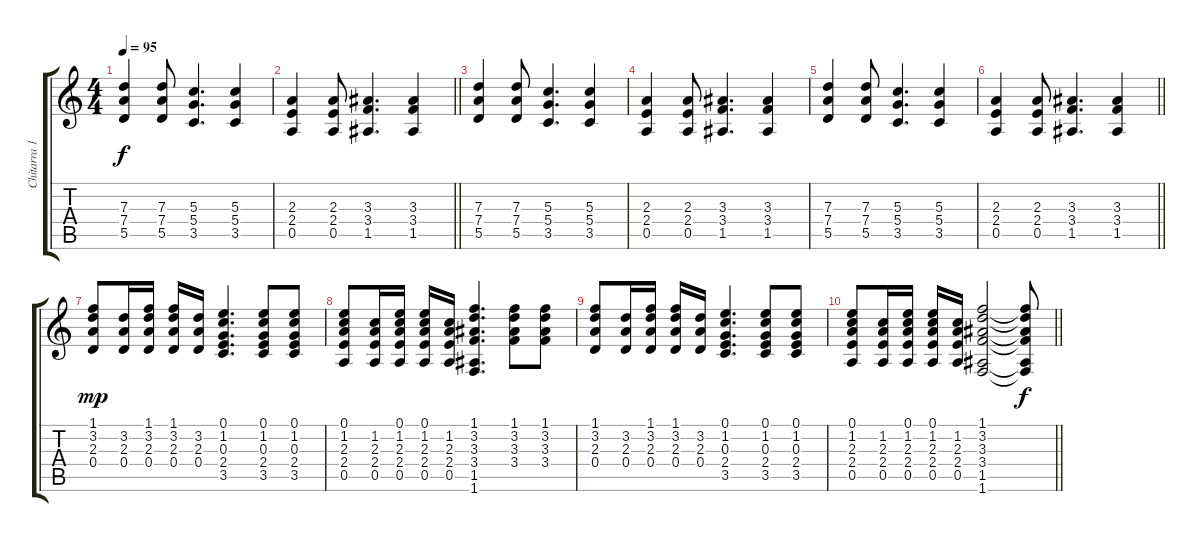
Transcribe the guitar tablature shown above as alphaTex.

\track ("Chitarra 1" "Chitarra 1") {instrument acousticguitarsteel}
\staff {score tabs}
\tuning (E4 B3 G3 D3 A2 E2) {hide}
\ts (4 4)
\tempo 95
\clef g2
\ks c
(7.3 7.4 5.5).4{dy f} (7.3 7.4 5.5).8 (5.3 5.4 3.5).4{d} (5.3 5.4 3.5).4 |
\barLineRight lightlight
(2.3 2.4 0.5).4 (2.3 2.4 0.5).8 (3.3 3.4 1.5).4{d} (3.3 3.4 1.5).4 |
(7.3 7.4 5.5).4{volume 12 instrument overdrivenguitar} (7.3 7.4 5.5).8 (5.3 5.4 3.5).4{d} (5.3 5.4 3.5).4 |
(2.3 2.4 0.5).4 (2.3 2.4 0.5).8 (3.3 3.4 1.5).4{d} (3.3 3.4 1.5).4 |
(7.3 7.4 5.5).4 (7.3 7.4 5.5).8 (5.3 5.4 3.5).4{d} (5.3 5.4 3.5).4 |
\barLineRight lightlight
(2.3 2.4 0.5).4 (2.3 2.4 0.5).8 (3.3 3.4 1.5).4{d} (3.3 3.4 1.5).4 |
(1.1 3.2 2.3 0.4).8{dy mp instrument acousticguitarsteel} (3.2 2.3 0.4).16 (1.1 3.2 2.3 0.4).16 (1.1 3.2 2.3 0.4).16 (3.2 2.3 0.4).16 (0.1 1.2 0.3 2.4 3.5).4{d} (0.1 1.2 0.3 2.4 3.5).8 (0.1 1.2 0.3 2.4 3.5).8 |
(0.1 1.2 2.3 2.4 0.5).8 (1.2 2.3 2.4 0.5).16 (0.1 1.2 2.3 2.4 0.5).16 (0.1 1.2 2.3 2.4 0.5).16 (1.2 2.3 2.4 0.5).16 (1.1 3.2 3.3 3.4 1.5 1.6).4{d} (1.1 3.2 3.3 3.4).8 (1.1 3.2 3.3 3.4).8 |
(1.1 3.2 2.3 0.4).8 (3.2 2.3 0.4).16 (1.1 3.2 2.3 0.4).16 (1.1 3.2 2.3 0.4).16 (3.2 2.3 0.4).16 (0.1 1.2 0.3 2.4 3.5).4{d} (0.1 1.2 0.3 2.4 3.5).8 (0.1 1.2 0.3 2.4 3.5).8 |
\barLineRight lightlight
(0.1 1.2 2.3 2.4 0.5).8 (1.2 2.3 2.4 0.5).16 (0.1 1.2 2.3 2.4 0.5).16 (0.1 1.2 2.3 2.4 0.5).16 (1.2 2.3 2.4 0.5).16 (1.1 3.2 3.3 3.4 1.5 1.6).2 (1.1{t} 3.2{t} 3.3{t} 3.4{t} 1.5{t} 1.6{t}).8{dy f}
